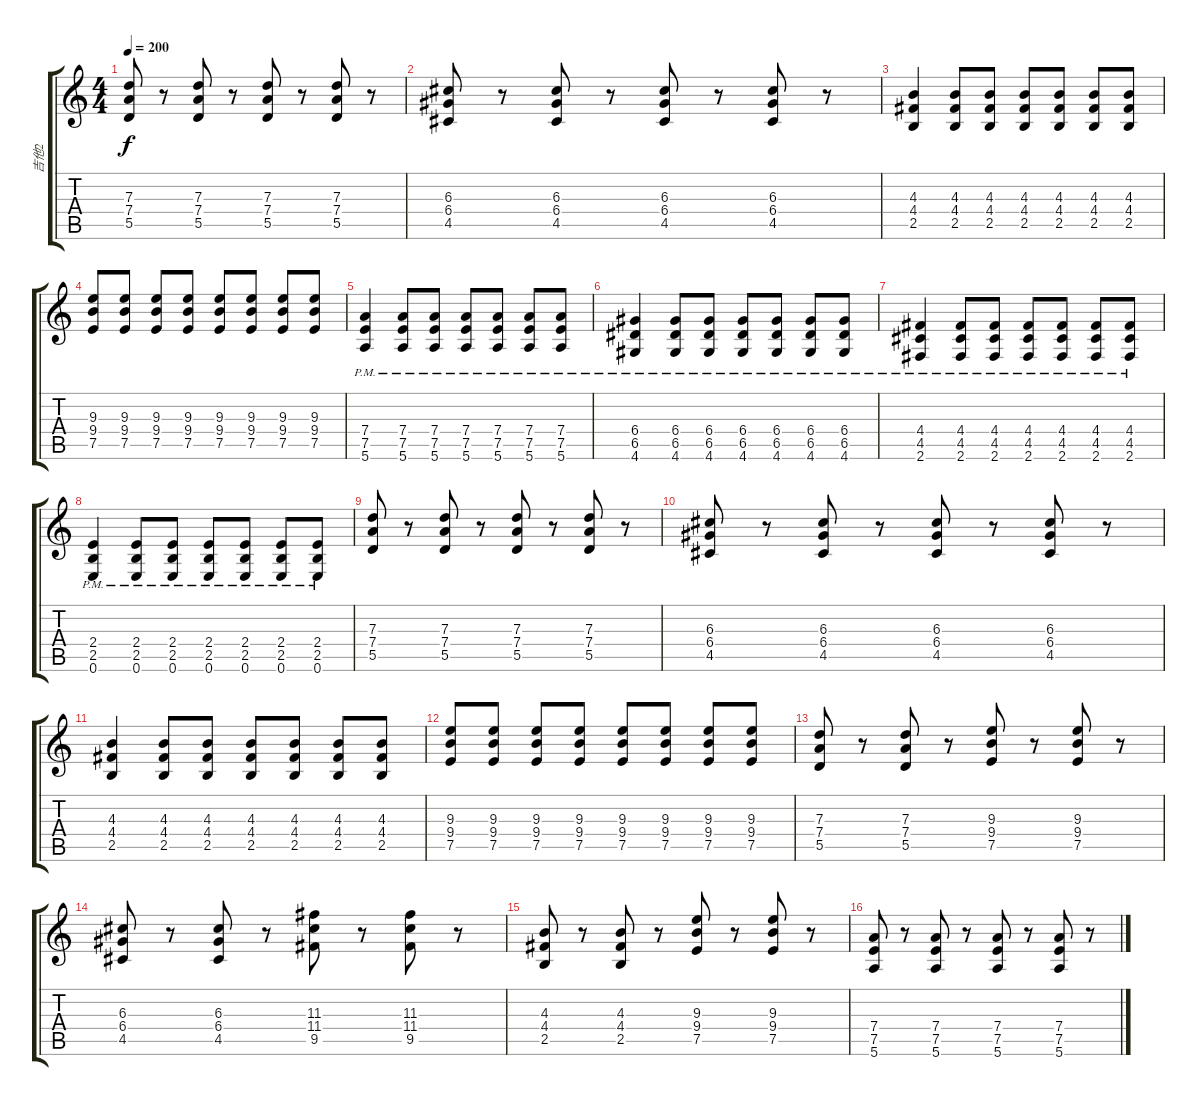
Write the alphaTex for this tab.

\track ("吉他2" "吉他2") {instrument overdrivenguitar}
\staff {score tabs}
\tuning (E4 B3 G3 D3 A2 E2) {hide}
\ts (4 4)
\tempo 200
\clef g2
\ks c
(7.3 7.4 5.5).8{dy f} r.8 (7.3 7.4 5.5).8 r.8 (7.3 7.4 5.5).8 r.8 (7.3 7.4 5.5).8 r.8 |
(6.3 6.4 4.5).8 r.8 (6.3 6.4 4.5).8 r.8 (6.3 6.4 4.5).8 r.8 (6.3 6.4 4.5).8 r.8 |
(4.3 4.4 2.5).4 (4.3 4.4 2.5).8 (4.3 4.4 2.5).8 (4.3 4.4 2.5).8 (4.3 4.4 2.5).8 (4.3 4.4 2.5).8 (4.3 4.4 2.5).8 |
(9.3 9.4 7.5).8 (9.3 9.4 7.5).8 (9.3 9.4 7.5).8 (9.3 9.4 7.5).8 (9.3 9.4 7.5).8 (9.3 9.4 7.5).8 (9.3 9.4 7.5).8 (9.3 9.4 7.5).8 |
(7.4{pm} 7.5{pm} 5.6).4 (7.4{pm} 7.5{pm} 5.6).8 (7.4{pm} 7.5{pm} 5.6).8 (7.4{pm} 7.5{pm} 5.6).8 (7.4{pm} 7.5{pm} 5.6).8 (7.4{pm} 7.5{pm} 5.6).8 (7.4{pm} 7.5{pm} 5.6).8 |
(6.4{pm} 6.5{pm} 4.6).4 (6.4{pm} 6.5{pm} 4.6).8 (6.4{pm} 6.5{pm} 4.6).8 (6.4{pm} 6.5{pm} 4.6).8 (6.4{pm} 6.5{pm} 4.6).8 (6.4{pm} 6.5{pm} 4.6).8 (6.4{pm} 6.5{pm} 4.6).8 |
(4.4{pm} 4.5{pm} 2.6).4 (4.4{pm} 4.5{pm} 2.6).8 (4.4{pm} 4.5{pm} 2.6).8 (4.4{pm} 4.5{pm} 2.6).8 (4.4{pm} 4.5{pm} 2.6).8 (4.4{pm} 4.5{pm} 2.6).8 (4.4{pm} 4.5{pm} 2.6).8 |
(2.4{pm} 2.5{pm} 0.6).4 (2.4{pm} 2.5{pm} 0.6).8 (2.4{pm} 2.5{pm} 0.6).8 (2.4{pm} 2.5{pm} 0.6).8 (2.4{pm} 2.5{pm} 0.6).8 (2.4{pm} 2.5{pm} 0.6).8 (2.4{pm} 2.5{pm} 0.6).8 |
(7.3 7.4 5.5).8 r.8 (7.3 7.4 5.5).8 r.8 (7.3 7.4 5.5).8 r.8 (7.3 7.4 5.5).8 r.8 |
(6.3 6.4 4.5).8 r.8 (6.3 6.4 4.5).8 r.8 (6.3 6.4 4.5).8 r.8 (6.3 6.4 4.5).8 r.8 |
(4.3 4.4 2.5).4 (4.3 4.4 2.5).8 (4.3 4.4 2.5).8 (4.3 4.4 2.5).8 (4.3 4.4 2.5).8 (4.3 4.4 2.5).8 (4.3 4.4 2.5).8 |
(9.3 9.4 7.5).8 (9.3 9.4 7.5).8 (9.3 9.4 7.5).8 (9.3 9.4 7.5).8 (9.3 9.4 7.5).8 (9.3 9.4 7.5).8 (9.3 9.4 7.5).8 (9.3 9.4 7.5).8 |
(7.3 7.4 5.5).8 r.8 (7.3 7.4 5.5).8 r.8 (9.3 9.4 7.5).8 r.8 (9.3 9.4 7.5).8 r.8 |
(6.3 6.4 4.5).8 r.8 (6.3 6.4 4.5).8 r.8 (11.3 11.4 9.5).8 r.8 (11.3 11.4 9.5).8 r.8 |
(4.3 4.4 2.5).8 r.8 (4.3 4.4 2.5).8 r.8 (9.3 9.4 7.5).8 r.8 (9.3 9.4 7.5).8 r.8 |
(7.4 7.5 5.6).8 r.8 (7.4 7.5 5.6).8 r.8 (7.4 7.5 5.6).8 r.8 (7.4 7.5 5.6).8 r.8
